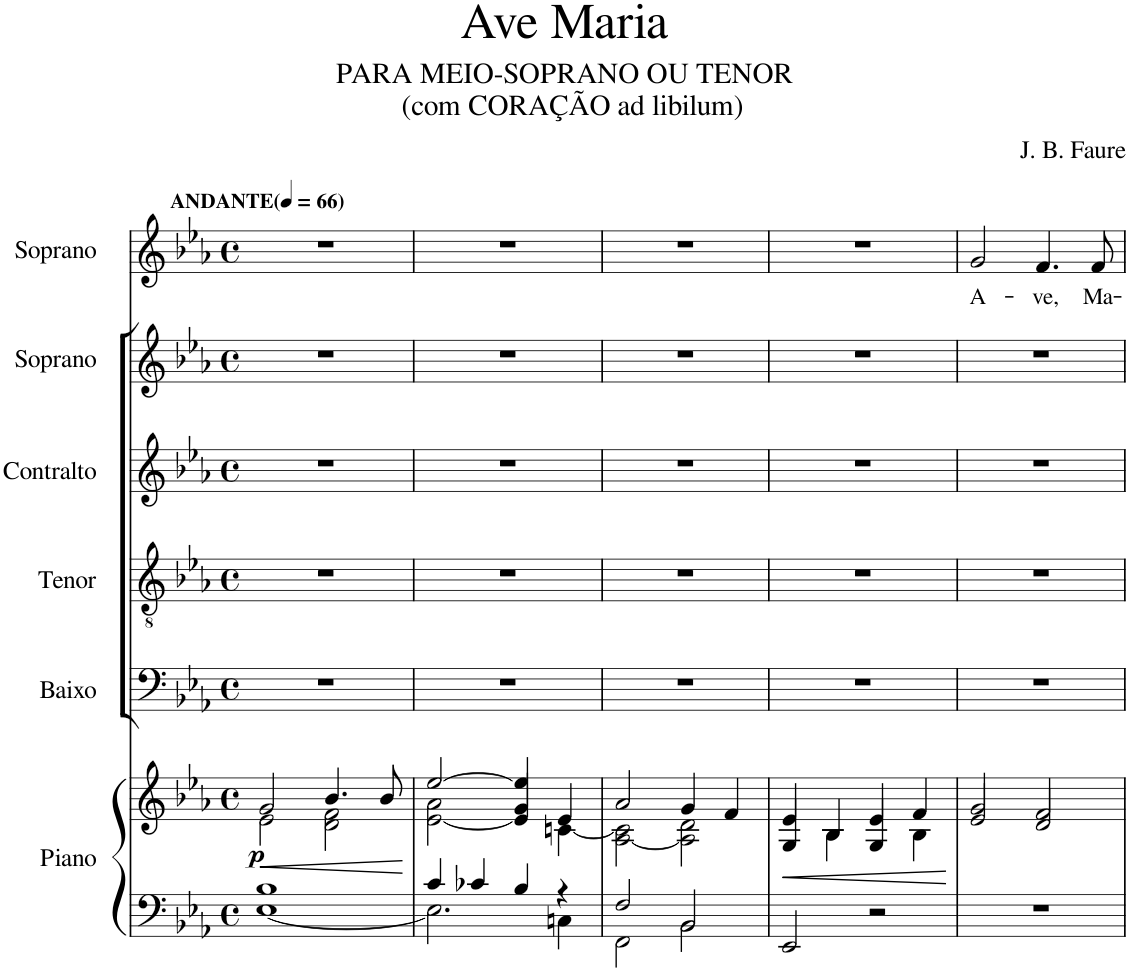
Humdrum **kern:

**kern	**kern	**dynam	**kern	**kern	**kern	**kern	**kern	**text
*part6	*part6	*part6	*part5	*part4	*part3	*part2	*part1	*part1
*staff7	*staff6	*staff6/7	*staff5	*staff4	*staff3	*staff2	*staff1	*staff1
*I"Piano	*	*	*I"Baixo	*I"Tenor	*I"Contralto	*I"Soprano	*I"Soprano	*
*I'Pno	*	*	*I'Bax.	*I'Ten.	*I'C.	*I'Sop.	*I'Sop.	*
*clefF4	*clefG2	*	*clefF4	*clefGv2	*clefG2	*clefG2	*clefG2	*
*k[b-e-a-]	*k[b-e-a-]	*	*k[b-e-a-]	*k[b-e-a-]	*k[b-e-a-]	*k[b-e-a-]	*k[b-e-a-]	*
*M4/4	*M4/4	*	*M4/4	*M4/4	*M4/4	*M4/4	*M4/4	*
*met(c)	*met(c)	*	*met(c)	*met(c)	*met(c)	*met(c)	*met(c)	*
*MM66	*MM66	*	*MM66	*MM66	*MM66	*MM66	*MM66	*
=1	=1	=1	=1	=1	=1	=1	=1	=1
*^	*	*	*	*	*	*	*	*
!	!	!	!	!	!	!	!	!LO:TX:a:B:t=ANDANTE	!
!	!	!	!LO:HP:b	!	!	!	!	!	!
*	*	*^	*	*	*	*	*	*	*
!	!	!	!	!LO:DY:n=1:b	!	!	!	!	!	!
1B-	[1E-	2g/	2e-\	< p	1r	1r	1r	1r	1r	.
.	.	4.b-/	2d\ 2f\	.	.	.	.	.	.	.
.	.	8b-/	.	.	.	.	.	.	.	.
*v	*v	*	*	*	*	*	*	*	*	*
*	*v	*v	*	*	*	*	*	*	*
.	.	[	.	.	.	.	.	.
=2	=2	=2	=2	=2	=2	=2	=2	=2
*^	*^	*	*	*	*	*	*	*
4c/	2.E-\]	[2ee-/	[2e-\ 2a-\	.	1r	1r	1r	1r	1r	.
4c-X/	.	.	.	.	.	.	.	.	.	.
4B-/	.	4g/	4e-/] 4ee-/]	.	.	.	.	.	.	.
4r	4Cn\	4e-/	[4cn\	.	.	.	.	.	.	.
=3	=3	=3	=3	=3	=3	=3	=3	=3	=3	=3
2F/	2FF\	2a-/	[2A-\ 2c\]	.	1r	1r	1r	1r	1r	.
2BB-/	2BB-\	4g/	2A-\] 2d\	.	.	.	.	.	.	.
.	.	4f/	.	.	.	.	.	.	.	.
*v	*v	*	*	*	*	*	*	*	*	*
=4	=4	=4	=4	=4	=4	=4	=4	=4	=4
!	!	!	!LO:HP:b	!	!	!	!	!	!
2EE-/	4e-/	4G/	<	1r	1r	1r	1r	1r	.
.	4B-/	4B-\	.	.	.	.	.	.	.
2r	4e-/	4G/	.	.	.	.	.	.	.
.	4f/	4B-\	.	.	.	.	.	.	.
*	*v	*v	*	*	*	*	*	*	*
.	.	[	.	.	.	.	.	.
=5	=5	=5	=5	=5	=5	=5	=5	=5
*	*^	*	*	*	*	*	*	*
!	!	!	!	!	!	!	!	!	!LO:LY:b
1r	2g/	2e-/	.	1r	1r	1r	1r	2g/	A-
!	!	!	!	!	!	!	!	!	!LO:LY:b
.	2f/	2d/	.	.	.	.	.	4.f/	-ve,
!	!	!	!	!	!	!	!	!	!LO:LY:b
.	.	.	.	.	.	.	.	8f/	Ma-
*	*v	*v	*	*	*	*	*	*	*
=	=	=	=	=	=	=	=	=
*-	*-	*-	*-	*-	*-	*-	*-	*-
